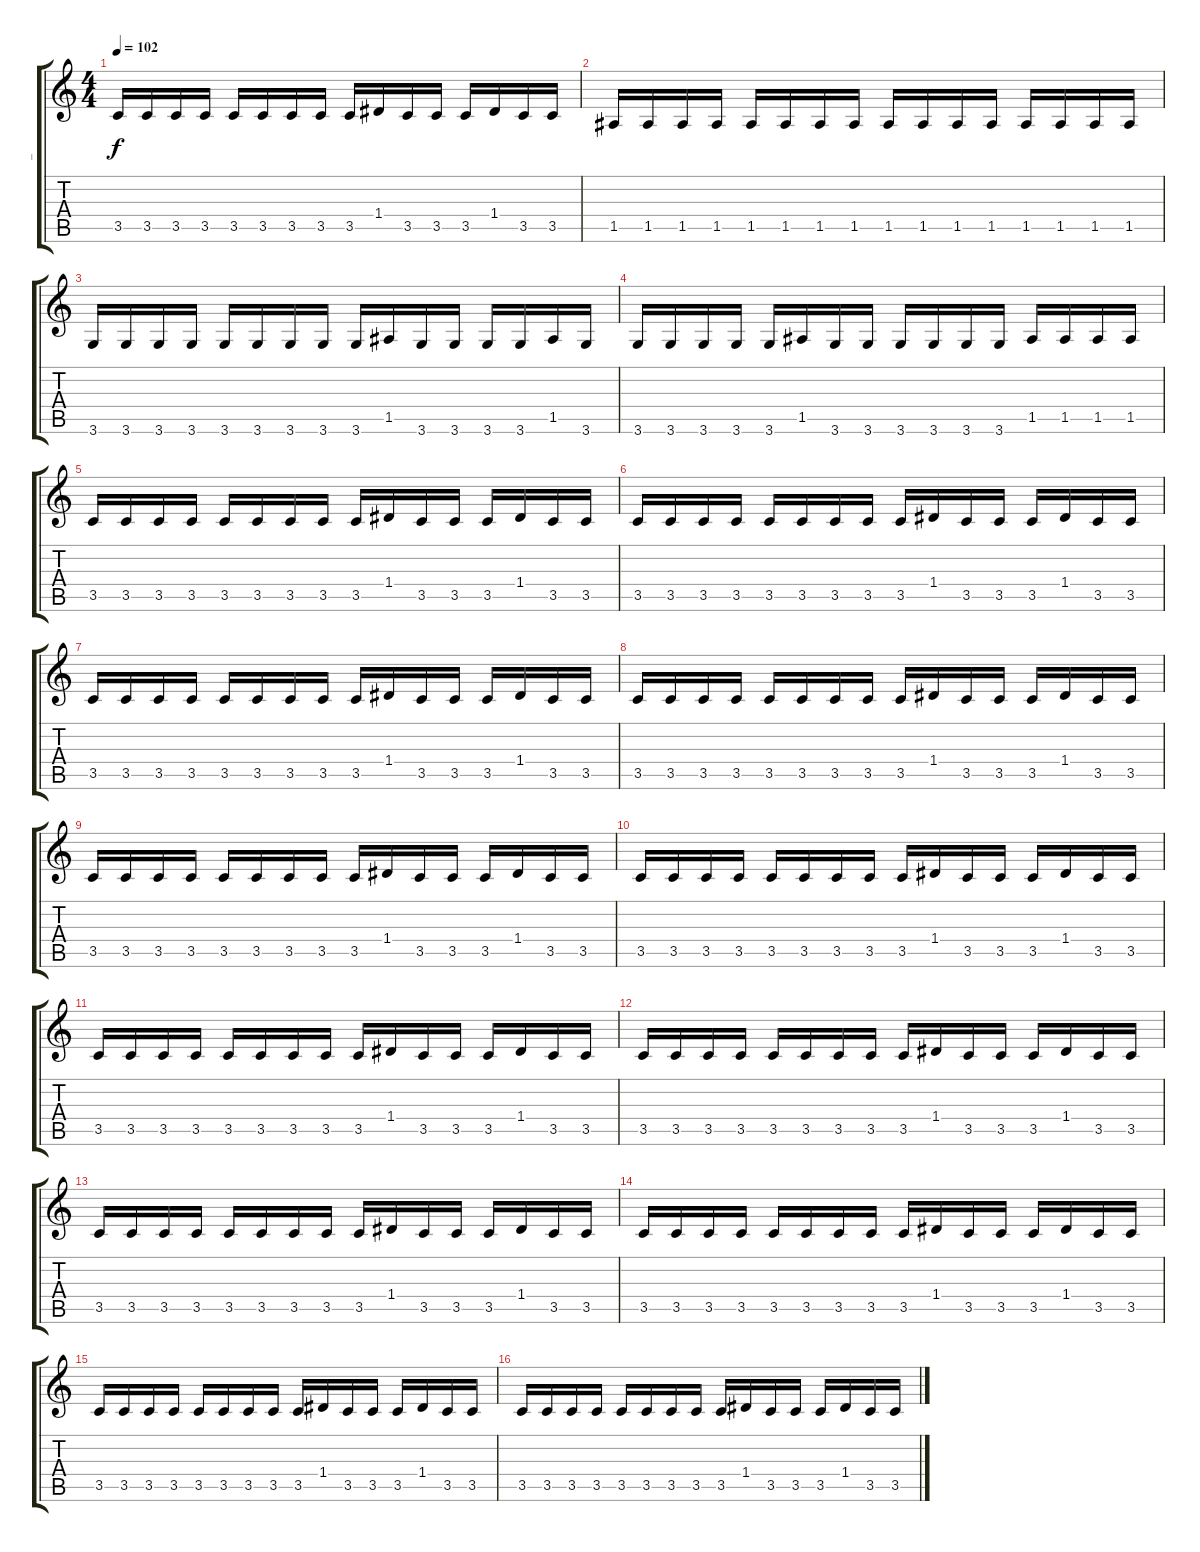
\track ("_" "_") {instrument synthbass1}
\staff {score tabs}
\tuning (E4 B3 G3 D3 A2 E2) {hide}
\ts (4 4)
\tempo 102
\clef g2
\ks c
3.5.16{dy f} 3.5.16 3.5.16 3.5.16 3.5.16 3.5.16 3.5.16 3.5.16 3.5.16 1.4.16 3.5.16 3.5.16 3.5.16 1.4.16 3.5.16 3.5.16 |
1.5.16 1.5.16 1.5.16 1.5.16 1.5.16 1.5.16 1.5.16 1.5.16 1.5.16 1.5.16 1.5.16 1.5.16 1.5.16 1.5.16 1.5.16 1.5.16 |
3.6.16 3.6.16 3.6.16 3.6.16 3.6.16 3.6.16 3.6.16 3.6.16 3.6.16 1.5.16 3.6.16 3.6.16 3.6.16 3.6.16 1.5.16 3.6.16 |
3.6.16 3.6.16 3.6.16 3.6.16 3.6.16 1.5.16 3.6.16 3.6.16 3.6.16 3.6.16 3.6.16 3.6.16 1.5.16 1.5.16 1.5.16 1.5.16 |
3.5.16 3.5.16 3.5.16 3.5.16 3.5.16 3.5.16 3.5.16 3.5.16 3.5.16 1.4.16 3.5.16 3.5.16 3.5.16 1.4.16 3.5.16 3.5.16 |
3.5.16 3.5.16 3.5.16 3.5.16 3.5.16 3.5.16 3.5.16 3.5.16 3.5.16 1.4.16 3.5.16 3.5.16 3.5.16 1.4.16 3.5.16 3.5.16 |
3.5.16 3.5.16 3.5.16 3.5.16 3.5.16 3.5.16 3.5.16 3.5.16 3.5.16 1.4.16 3.5.16 3.5.16 3.5.16 1.4.16 3.5.16 3.5.16 |
3.5.16 3.5.16 3.5.16 3.5.16 3.5.16 3.5.16 3.5.16 3.5.16 3.5.16 1.4.16 3.5.16 3.5.16 3.5.16 1.4.16 3.5.16 3.5.16 |
3.5.16 3.5.16 3.5.16 3.5.16 3.5.16 3.5.16 3.5.16 3.5.16 3.5.16 1.4.16 3.5.16 3.5.16 3.5.16 1.4.16 3.5.16 3.5.16 |
3.5.16 3.5.16 3.5.16 3.5.16 3.5.16 3.5.16 3.5.16 3.5.16 3.5.16 1.4.16 3.5.16 3.5.16 3.5.16 1.4.16 3.5.16 3.5.16 |
3.5.16 3.5.16 3.5.16 3.5.16 3.5.16 3.5.16 3.5.16 3.5.16 3.5.16 1.4.16 3.5.16 3.5.16 3.5.16 1.4.16 3.5.16 3.5.16 |
3.5.16 3.5.16 3.5.16 3.5.16 3.5.16 3.5.16 3.5.16 3.5.16 3.5.16 1.4.16 3.5.16 3.5.16 3.5.16 1.4.16 3.5.16 3.5.16 |
3.5.16 3.5.16 3.5.16 3.5.16 3.5.16 3.5.16 3.5.16 3.5.16 3.5.16 1.4.16 3.5.16 3.5.16 3.5.16 1.4.16 3.5.16 3.5.16 |
3.5.16 3.5.16 3.5.16 3.5.16 3.5.16 3.5.16 3.5.16 3.5.16 3.5.16 1.4.16 3.5.16 3.5.16 3.5.16 1.4.16 3.5.16 3.5.16 |
3.5.16 3.5.16 3.5.16 3.5.16 3.5.16 3.5.16 3.5.16 3.5.16 3.5.16 1.4.16 3.5.16 3.5.16 3.5.16 1.4.16 3.5.16 3.5.16 |
3.5.16 3.5.16 3.5.16 3.5.16 3.5.16 3.5.16 3.5.16 3.5.16 3.5.16 1.4.16 3.5.16 3.5.16 3.5.16 1.4.16 3.5.16 3.5.16
